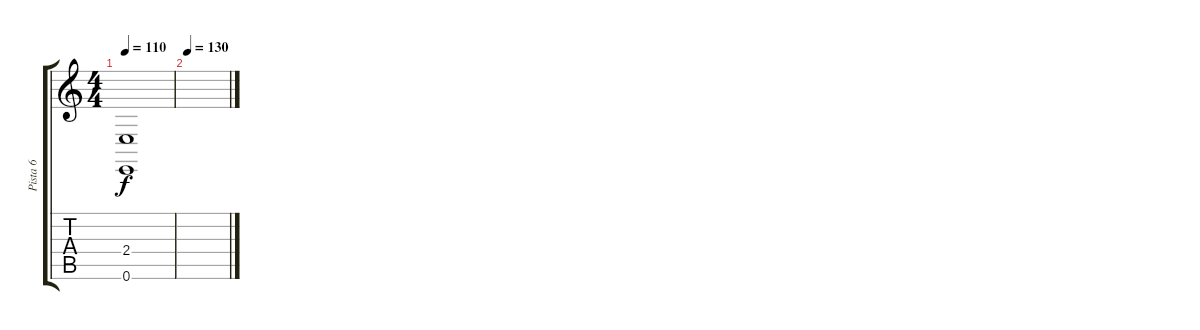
\track ("Pista 6" "Pista 6") {instrument reversecymbal}
\staff {score tabs}
\tuning (E4 B3 G3 D3 A2 E2) {hide}
\ts (4 4)
\tempo 110
\clef g2
\ks c
(2.4{t} 0.6{t}).1{dy f} |
\tempo 130
